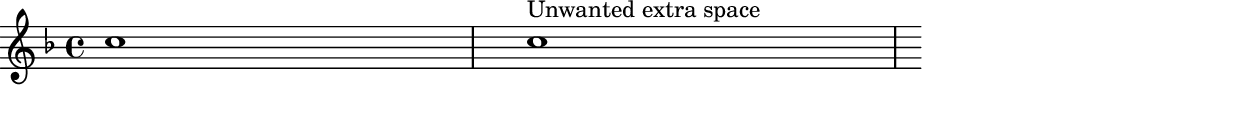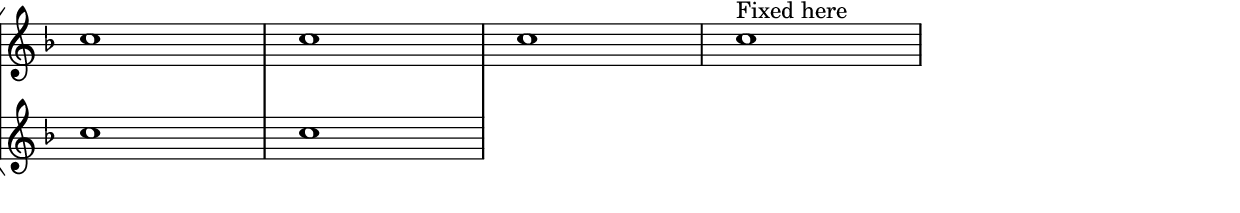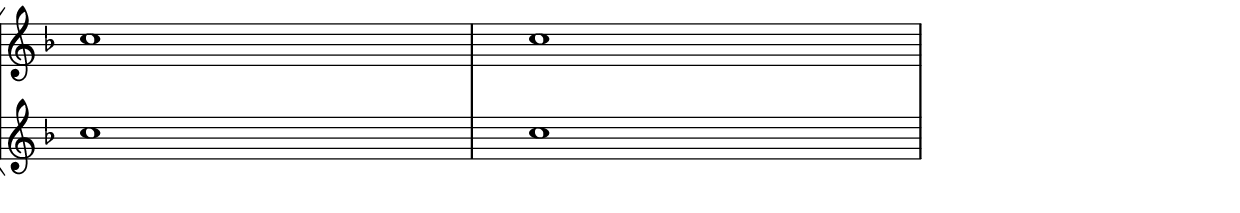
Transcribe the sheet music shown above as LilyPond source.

%% Generated by lilypond-book
%% Options: [exampleindent=10.16\mm,indent=0\mm,line-width=160\mm,paper-height=845.047\pt,paper-width=597.508\pt,papersize='(cons (* 597.508 pt) (* 845.047 pt))]
\include "lilypond-book-preamble.ly"


% ****************************************************************
% Start cut-&-pastable-section
% ****************************************************************

#(ly:set-option 'eps-box-padding 3.000000)



\paper {
  #(set-paper-size '(cons (* 597.508 pt) (* 845.047 pt)))
  indent = 0\mm
  line-width = 160\mm
  % offset the left padding, also add 1mm as lilypond creates cropped
  % images with a little space on the right
  line-width = #(- line-width (* mm  3.000000) (* mm 1))
}

\layout {
  
}




% ****************************************************************
% ly snippet:
% ****************************************************************
\sourcefilename "snippets/adding-an-extra-staff-at-a-line-break.ly"
\sourcefileline 0
%% DO NOT EDIT this file manually; it was automatically
%% generated from the LilyPond Snippet Repository
%% (http://lsr.di.unimi.it).
%%
%% Make any changes in the LSR itself, or in
%% `Documentation/snippets/new/`, then run
%% `scripts/auxiliar/makelsr.pl`.
%%
%% This file is in the public domain.

\version "2.24.0"

\header {
%% Translation of GIT committish: a8a85e19654e46d725563e6deba44083ef137a2c
  texidocja = "
改行時に譜を追加する場合、改行前の行末に不要な空間が追加されてしまいます
(これは調号の変化に対応するためのものですが、どちらにしろ表示されません)。@c
これを解決するには、@code{Staff.explicitKeySignatureVisibility} を例のように@c
設定します。
"
  doctitleja = "改行時に譜を追加する"

%% Translation of GIT committish: 41a008e75e2fe29536406cdf0d71c32a4606f2b8
  texidocfr = "
Lorsqu'une nouvelle portée vient s'ajouter après un saut de ligne,
LilyPond préserve un espace juste avant le saut de ligne -- pour un
éventuel changement d'armure qui, quoi qu'il en soit, ne sera pas
imprimé.  L'astuce consiste alors, comme indiqué dans l'exemple suivant,
à ajuster @code{Staff.explicitKeySignatureVisibility}.
"

  doctitlefr = "Ajout d'une portée supplémentaire après un saut de ligne"

%% Translation of GIT committish: b35da384a3367d8ee49a28f697c0ae8fb88b2e1e
  texidoces = "
Al añadir un pentagrama nuevo en un salto de línea, por desgracia
se añade un espacio adicional al final de la línea antes del salto
(reservado para hacer sitio a un cambio de armadura que de todas
formas no se va a imprimir). La solución alternativa es añadir un
ajuste para @code{Staff.explicitKeySignatureVisibility} como se
muestra en el ejemplo.

"
  doctitlees = "Añadir un pentagrama adicional en un salto de línea"

%% Translation of GIT committish: 8ffecf6be17c6ec2ff87cf31873121a8cce29b09
  texidocca = "
En afegir un pentagrama nou a un salt de línia, per desgràcia
s'afegeix un espai addicional al final de la línia abans del
salt (reservat per fer lloc a un canvi d'armadura que de totes
formes no s'imprimirà). La solució alternativa és afegir un
ajustament per a @code{Staff.explicitKeySignatureVisibility}
com es mostra a l'exemple.

"
  doctitleca = "Afegir un pentagrama addicional a un salt de línia"

  lsrtags = "breaks, contexts-and-engravers, staff-notation, workaround"

  texidoc = "
When adding a new staff at a line break, some extra space is
unfortunately added at the end of the line before the break (to fit in
a key signature change, which will never be printed anyway).  The
workaround is to add a setting of
@code{Staff.explicitKeySignatureVisibility} as is shown in the example.
"

  doctitle = "Adding an extra staff at a line break"
} % begin verbatim


\paper { tagline = ##f }

\score {
  \new StaffGroup \relative c'' {
    \new Staff
    \key f \major
    c1 c^"Unwanted extra space" \break
    << { c1 | c }
       \new Staff {
         \key f \major
         \once \omit Staff.TimeSignature
         c1 | c
       }
    >>
    c1 | c^"Fixed here" \break
    << { c1 | c }
       \new Staff {
         \once \set Staff.explicitKeySignatureVisibility = #end-of-line-invisible
         \key f \major
         \once \omit Staff.TimeSignature
         c1 | c
       }
    >>
  }
}



% ****************************************************************
% end ly snippet
% ****************************************************************
